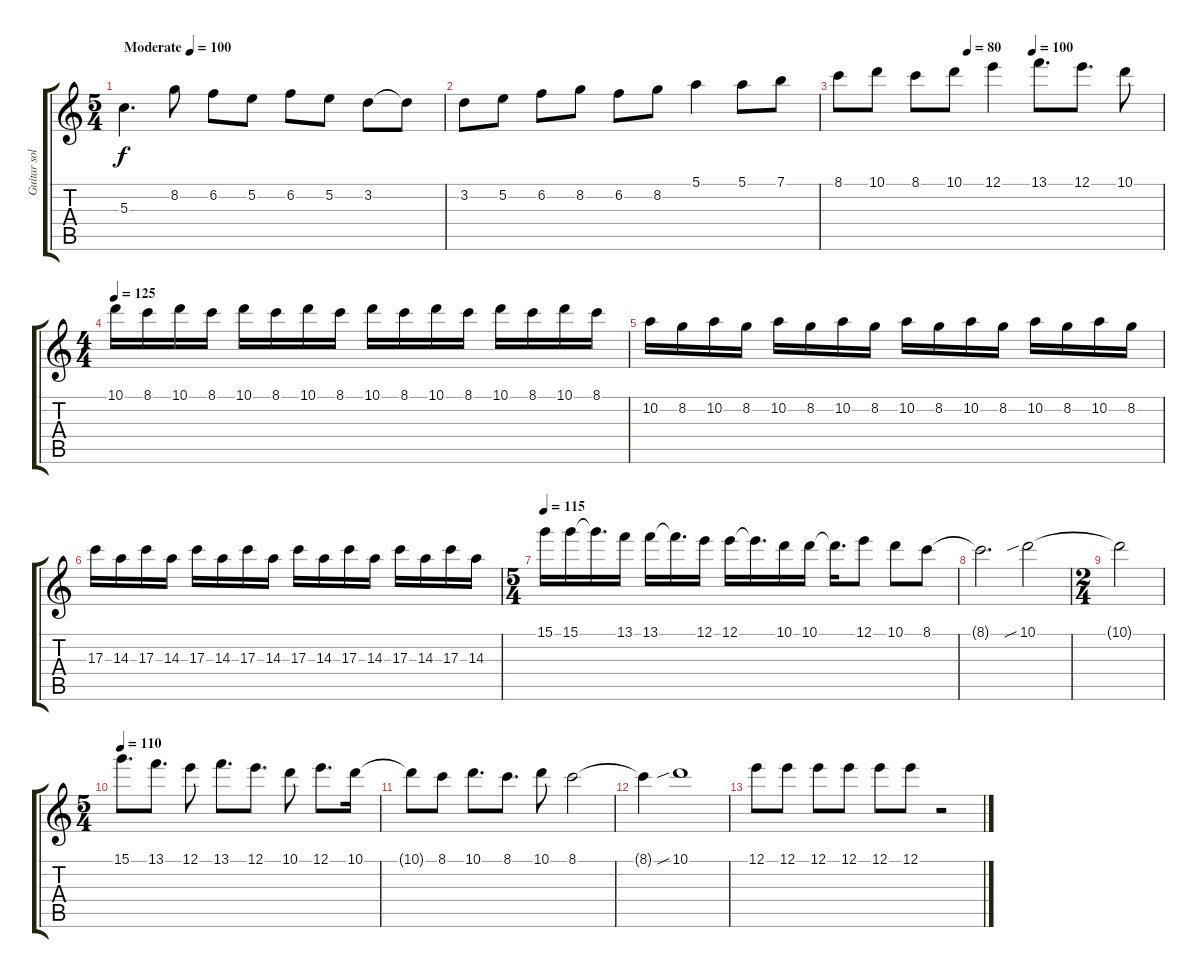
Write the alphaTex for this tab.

\track ("Guitar solo" "Guitar sol") {instrument overdrivenguitar}
\staff {score tabs}
\tuning (E4 B3 G3 D3 A2 E2) {hide}
\ts (5 4)
\tempo (100 "Moderate")
\clef g2
\ks c
5.3.4{d dy f instrument overdrivenguitar} 8.2.8 6.2.8 5.2.8 6.2.8 5.2.8 3.2.8 3.2{t}.8 |
3.2.8 5.2.8 6.2.8 8.2.8 6.2.8 8.2.8 5.1.4 5.1.8 7.1.8 |
\tempo (80 0.4)
\tempo (100 0.6)
8.1.8 10.1.8 8.1.8 10.1.8 12.1.4 13.1.8{d} 12.1.8{d} 10.1.8 |
\ts (4 4)
\tempo 125
10.1.16 8.1.16 10.1.16 8.1.16 10.1.16 8.1.16 10.1.16 8.1.16 10.1.16 8.1.16 10.1.16 8.1.16 10.1.16 8.1.16 10.1.16 8.1.16 |
10.2.16 8.2.16 10.2.16 8.2.16 10.2.16 8.2.16 10.2.16 8.2.16 10.2.16 8.2.16 10.2.16 8.2.16 10.2.16 8.2.16 10.2.16 8.2.16 |
17.3.16 14.3.16 17.3.16 14.3.16 17.3.16 14.3.16 17.3.16 14.3.16 17.3.16 14.3.16 17.3.16 14.3.16 17.3.16 14.3.16 17.3.16 14.3.16 |
\ts (5 4)
\tempo 115
15.1.16 15.1.16 15.1{t}.16{d} 13.1.16 13.1.16 13.1{t}.16{d} 12.1.16 12.1.16 12.1{t}.16{d} 10.1.16 10.1.16 10.1{t}.16{d} 12.1.8 10.1.8 8.1.8 |
8.1{t}.2{d} 10.1{sib}.2 |
\ts (2 4)
10.1{t}.2 |
\ts (5 4)
\tempo 110
15.1.8{d} 13.1.8{d} 12.1.8 13.1.8{d} 12.1.8{d} 10.1.8 12.1.8{d} 10.1.16 |
10.1{t}.8 8.1.8 10.1.8{d} 8.1.8{d} 10.1.8 8.1.2 |
8.1{t}.4 10.1{sib}.1 |
12.1.8 12.1.8 12.1.8 12.1.8 12.1.8 12.1.8 r.2
